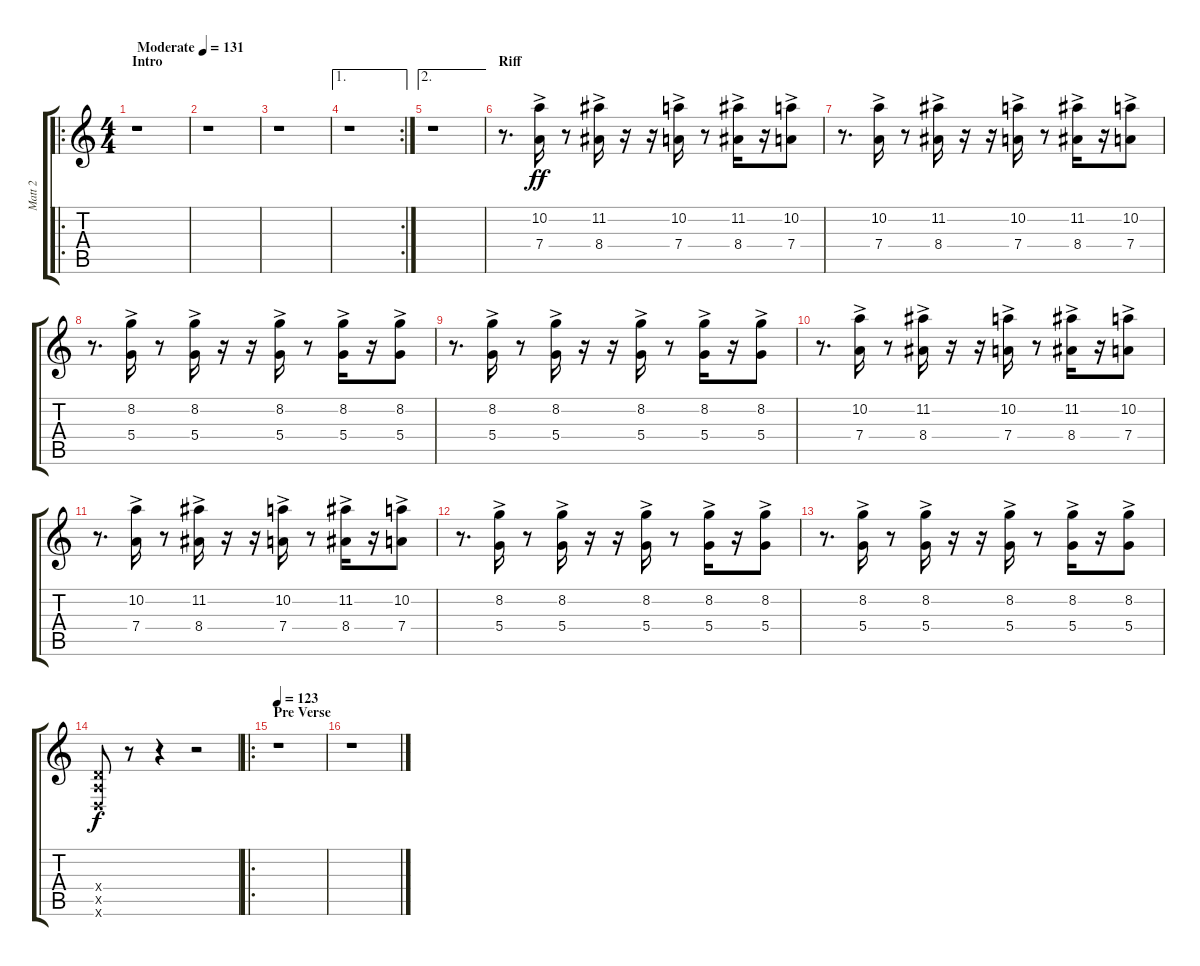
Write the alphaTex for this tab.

\track ("Matt 2" "Matt 2") {instrument overdrivenguitar}
\staff {score tabs}
\tuning (E4 B3 G3 D3 A2 D2) {hide}
\ro
\ts (4 4)
\section ("" "Intro")
\tempo (131 "Moderate")
\clef g2
\ks c
r.1{dy ff instrument overdrivenguitar} |
r.1 |
r.1 |
\ae 1
\rc 2
r.1 |
\ae 2
r.1 |
\section ("" "Riff")
r.8{d} (10.2{ac} 7.4{ac}).16 r.8 (11.2{ac} 8.4{ac}).16 r.16 r.16 (10.2{ac} 7.4{ac}).16 r.8 (11.2{ac} 8.4{ac}).16 r.16 (10.2{ac} 7.4{ac}).8 |
r.8{d} (10.2{ac} 7.4{ac}).16 r.8 (11.2{ac} 8.4{ac}).16 r.16 r.16 (10.2{ac} 7.4{ac}).16 r.8 (11.2{ac} 8.4{ac}).16 r.16 (10.2{ac} 7.4{ac}).8 |
r.8{d} (8.2{ac} 5.4{ac}).16 r.8 (8.2{ac} 5.4{ac}).16 r.16 r.16 (8.2{ac} 5.4{ac}).16 r.8 (8.2{ac} 5.4{ac}).16 r.16 (8.2{ac} 5.4{ac}).8 |
r.8{d} (8.2{ac} 5.4{ac}).16 r.8 (8.2{ac} 5.4{ac}).16 r.16 r.16 (8.2{ac} 5.4{ac}).16 r.8 (8.2{ac} 5.4{ac}).16 r.16 (8.2{ac} 5.4{ac}).8 |
r.8{d} (10.2{ac} 7.4{ac}).16 r.8 (11.2{ac} 8.4{ac}).16 r.16 r.16 (10.2{ac} 7.4{ac}).16 r.8 (11.2{ac} 8.4{ac}).16 r.16 (10.2{ac} 7.4{ac}).8 |
r.8{d} (10.2{ac} 7.4{ac}).16 r.8 (11.2{ac} 8.4{ac}).16 r.16 r.16 (10.2{ac} 7.4{ac}).16 r.8 (11.2{ac} 8.4{ac}).16 r.16 (10.2{ac} 7.4{ac}).8 |
r.8{d} (8.2{ac} 5.4{ac}).16 r.8 (8.2{ac} 5.4{ac}).16 r.16 r.16 (8.2{ac} 5.4{ac}).16 r.8 (8.2{ac} 5.4{ac}).16 r.16 (8.2{ac} 5.4{ac}).8 |
r.8{d} (8.2{ac} 5.4{ac}).16 r.8 (8.2{ac} 5.4{ac}).16 r.16 r.16 (8.2{ac} 5.4{ac}).16 r.8 (8.2{ac} 5.4{ac}).16 r.16 (8.2{ac} 5.4{ac}).8 |
(0.4{x} 0.5{x} 0.6{x}).8{dy f} r.8 r.4 r.2 |
\ro
\section ("" "Pre Verse")
\tempo 123
r.1 |
r.1
